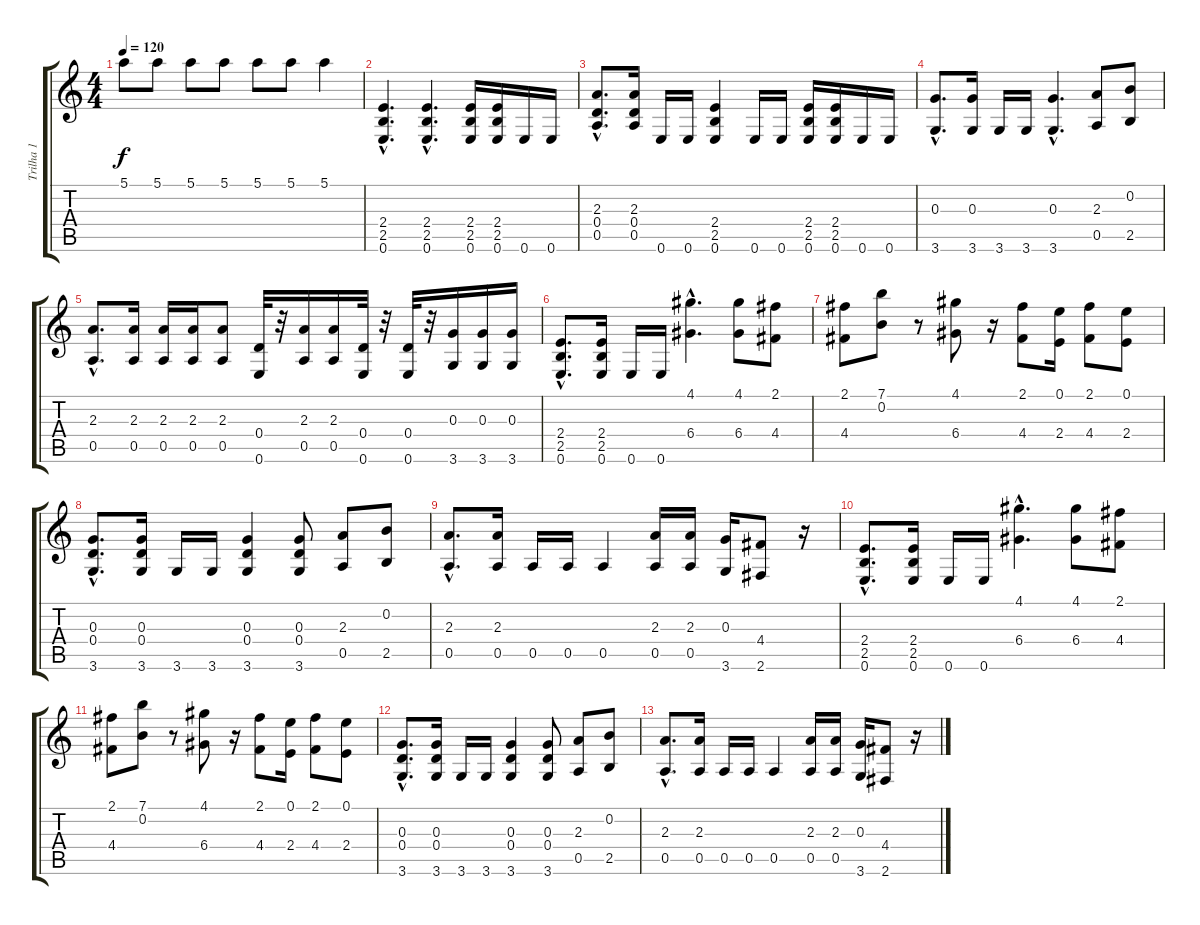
\track ("Trilha 1" "Trilha 1") {instrument distortionguitar}
\staff {score tabs}
\tuning (E4 B3 G3 D3 A2 E2) {hide}
\ts (4 4)
\tempo 120
\clef g2
\ks c
5.1.8{dy f} 5.1.8 5.1.8 5.1.8 5.1.8 5.1.8 5.1.4 |
(2.4{hac} 2.5{hac} 0.6{hac}).4{d} (2.4{hac} 2.5{hac} 0.6{hac}).4{d} (2.4 2.5 0.6).16 (2.4 2.5 0.6).16 0.6.16 0.6.16 |
(2.3{hac} 0.4{hac} 0.5{hac}).8{d} (2.3 0.4 0.5).16 0.6.16 0.6.16 (2.4 2.5 0.6).4 0.6.16 0.6.16 (2.4 2.5 0.6).16 (2.4 2.5 0.6).16 0.6.16 0.6.16 |
(0.3{hac} 3.6{hac}).8{d} (0.3 3.6).16 3.6.16 3.6.16 (0.3{hac} 3.6{hac}).4{d} (2.3 0.5).8 (0.2 2.5).8 |
(2.3{hac} 0.5{hac}).8{d} (2.3 0.5).16 (2.3 0.5).16 (2.3 0.5).16 (2.3 0.5).8 (0.4 0.6).32 r.32 (2.3 0.5).16 (2.3 0.5).16 (0.4 0.6).32 r.32 (0.4 0.6).32 r.32 (0.3 3.6).16 (0.3 3.6).16 (0.3 3.6).16 |
(2.4{hac} 2.5{hac} 0.6{hac}).8{d} (2.4 2.5 0.6).16 0.6.16 0.6.16 (4.1 6.4{hac}).4{d} (4.1 6.4).8 (2.1 4.4).8 |
(2.1 4.4).8 (7.1 0.2).8 r.8 (4.1 6.4).8 r.16 (2.1 4.4).8 (0.1 2.4).16 (2.1 4.4).8 (0.1 2.4).8 |
(0.3{hac} 0.4{hac} 3.6{hac}).8{d} (0.3 0.4 3.6).16 3.6.16 3.6.16 (0.3 0.4 3.6).4 (0.3 0.4 3.6).8 (2.3 0.5).8 (0.2 2.5).8 |
(2.3{hac} 0.5{hac}).8{d} (2.3 0.5).16 0.5.16 0.5.16 0.5.4 (2.3 0.5).16 (2.3 0.5).16 (0.3 3.6).16 (4.4 2.6).8 r.16 |
(2.4{hac} 2.5{hac} 0.6{hac}).8{d} (2.4 2.5 0.6).16 0.6.16 0.6.16 (4.1 6.4{hac}).4{d} (4.1 6.4).8 (2.1 4.4).8 |
(2.1 4.4).8 (7.1 0.2).8 r.8 (4.1 6.4).8 r.16 (2.1 4.4).8 (0.1 2.4).16 (2.1 4.4).8 (0.1 2.4).8 |
(0.3{hac} 0.4{hac} 3.6{hac}).8{d} (0.3 0.4 3.6).16 3.6.16 3.6.16 (0.3 0.4 3.6).4 (0.3 0.4 3.6).8 (2.3 0.5).8 (0.2 2.5).8 |
(2.3{hac} 0.5{hac}).8{d} (2.3 0.5).16 0.5.16 0.5.16 0.5.4 (2.3 0.5).16 (2.3 0.5).16 (0.3 3.6).16 (4.4 2.6).8 r.16
